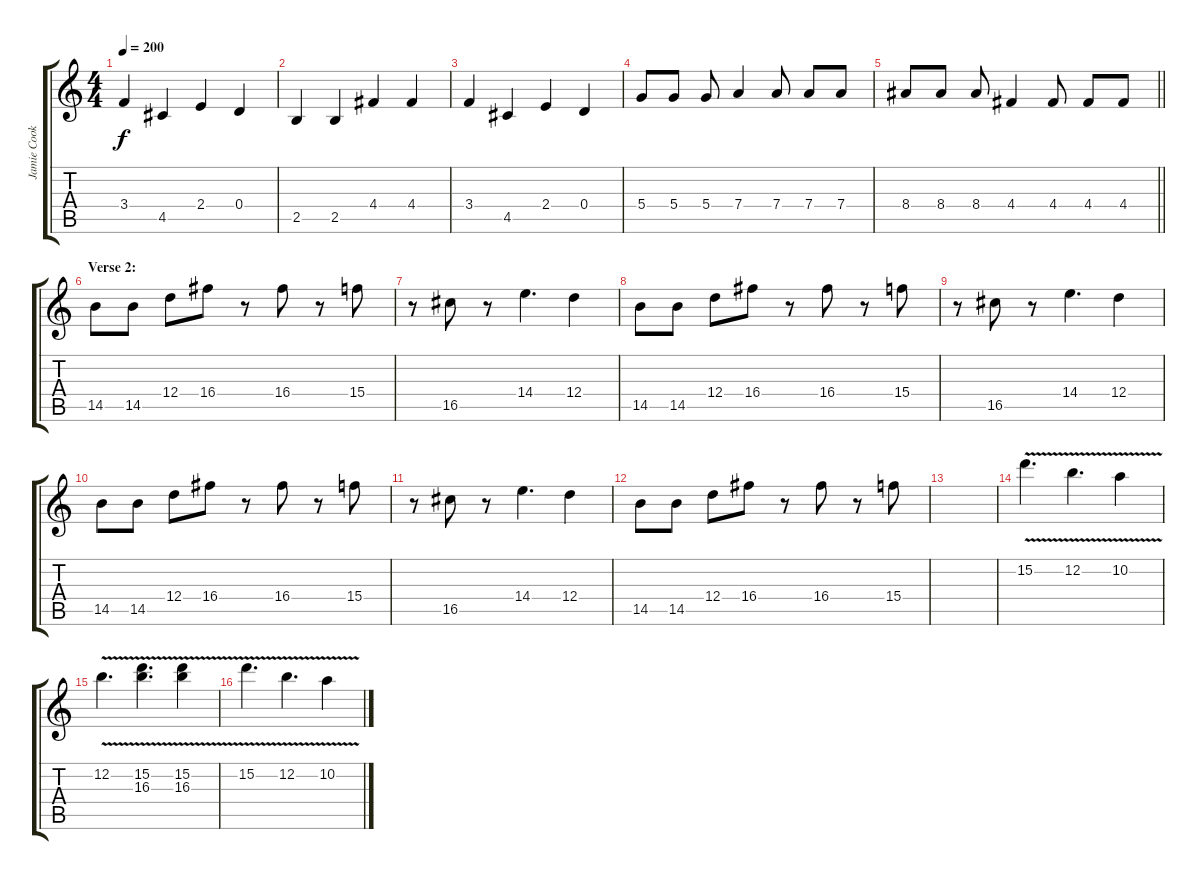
\track ("Jamie Cook (Guitar 2)" "Jamie Cook") {instrument overdrivenguitar}
\staff {score tabs}
\tuning (E4 B3 G3 D3 A2 E2) {hide}
\ts (4 4)
\tempo 200
\clef g2
\ks c
3.4.4{dy f} 4.5.4 2.4.4 0.4.4 |
2.5.4 2.5.4 4.4.4 4.4.4 |
3.4.4 4.5.4 2.4.4 0.4.4 |
5.4.8 5.4.8 5.4.8 7.4.4 7.4.8 7.4.8 7.4.8 |
\barLineRight lightlight
8.4.8 8.4.8 8.4.8 4.4.4 4.4.8 4.4.8 4.4.8 |
\section ("" "Verse 2:")
14.5.8 14.5.8 12.4.8 16.4.8 r.8 16.4.8 r.8 15.4.8 |
r.8 16.5.8 r.8 14.4.4{d} 12.4.4 |
14.5.8 14.5.8 12.4.8 16.4.8 r.8 16.4.8 r.8 15.4.8 |
r.8 16.5.8 r.8 14.4.4{d} 12.4.4 |
14.5.8 14.5.8 12.4.8 16.4.8 r.8 16.4.8 r.8 15.4.8 |
r.8 16.5.8 r.8 14.4.4{d} 12.4.4 |
14.5.8 14.5.8 12.4.8 16.4.8 r.8 16.4.8 r.8 15.4.8 |
|
15.2{v}.4{d} 12.2{v}.4{d} 10.2{v}.4 |
12.2{v}.4{d} (15.2{v} 16.3{v}).4{d} (15.2{v} 16.3{v}).4 |
15.2{v}.4{d} 12.2{v}.4{d} 10.2{v}.4
